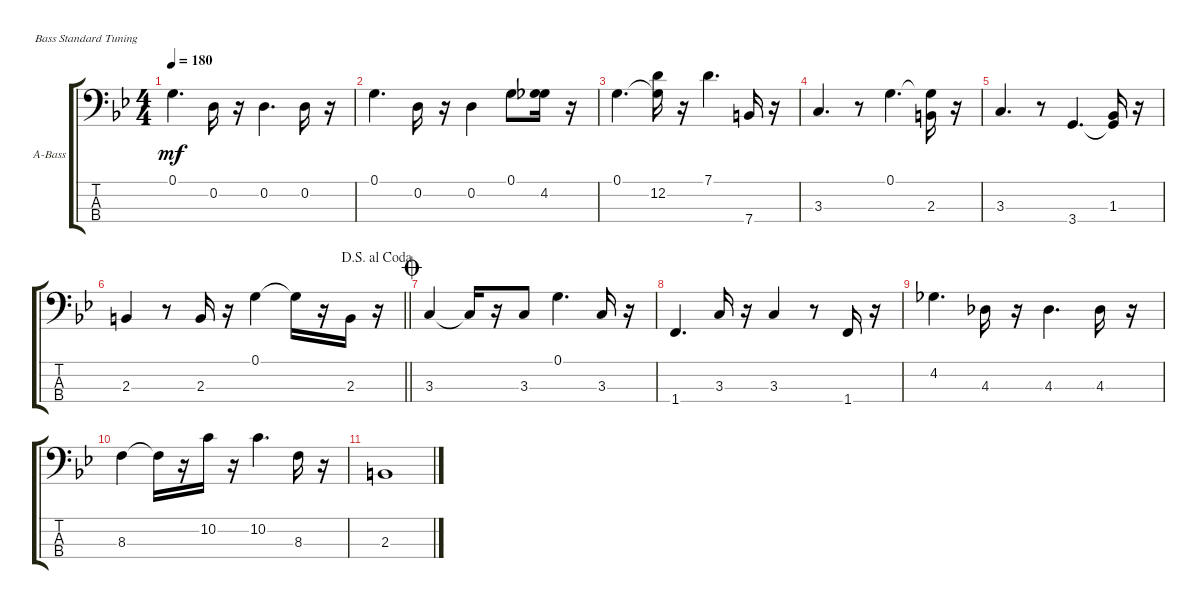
\bracketExtendMode groupsimilarinstruments
\firstSystemTrackNameOrientation horizontal
\otherSystemsTrackNameOrientation horizontal
\track ("Bass    (BB)" "A-Bass") {instrument acousticbass}
\staff {score tabs}
\tuning (G2 D2 A1 E1)
\ts (4 4)
\tempo 180
\clef f4
\ks bb
0.1.4{d dy mf} 0.2.16 r.16 0.2.4{d} 0.2.16 r.16 |
0.1.4{d} 0.2.16 r.16 0.2.4 0.1.8 (0.1{t} 4.2).16 r.16 |
0.1.4{d} (0.1{t} 12.2).16 r.16 7.1.4{d} 7.4.16 r.16 |
3.3.4{d} r.8 0.1.4{d} (0.1{t} 2.3).16 r.16 |
3.3.4{d} r.8 3.4.4{d} (3.4{t} 1.3).16 r.16 |
\jump dalsegnoalcoda
\barLineRight lightlight
2.3.4 r.8 2.3.16 r.16 0.1.4 0.1{t}.16 r.16 2.3.16 r.16 |
\jump coda
3.3.4 3.3{t}.16 r.16 3.3.8 0.1.4{d} 3.3.16 r.16 |
1.4.4{d} 3.3.16 r.16 3.3.4 r.8 1.4.16 r.16 |
4.2.4{d} 4.3.16 r.16 4.3.4{d} 4.3.16 r.16 |
8.3.4 8.3{t}.16 r.16 10.2.16 r.16 10.2.4{d} 8.3.16 r.16 |
2.3.1
